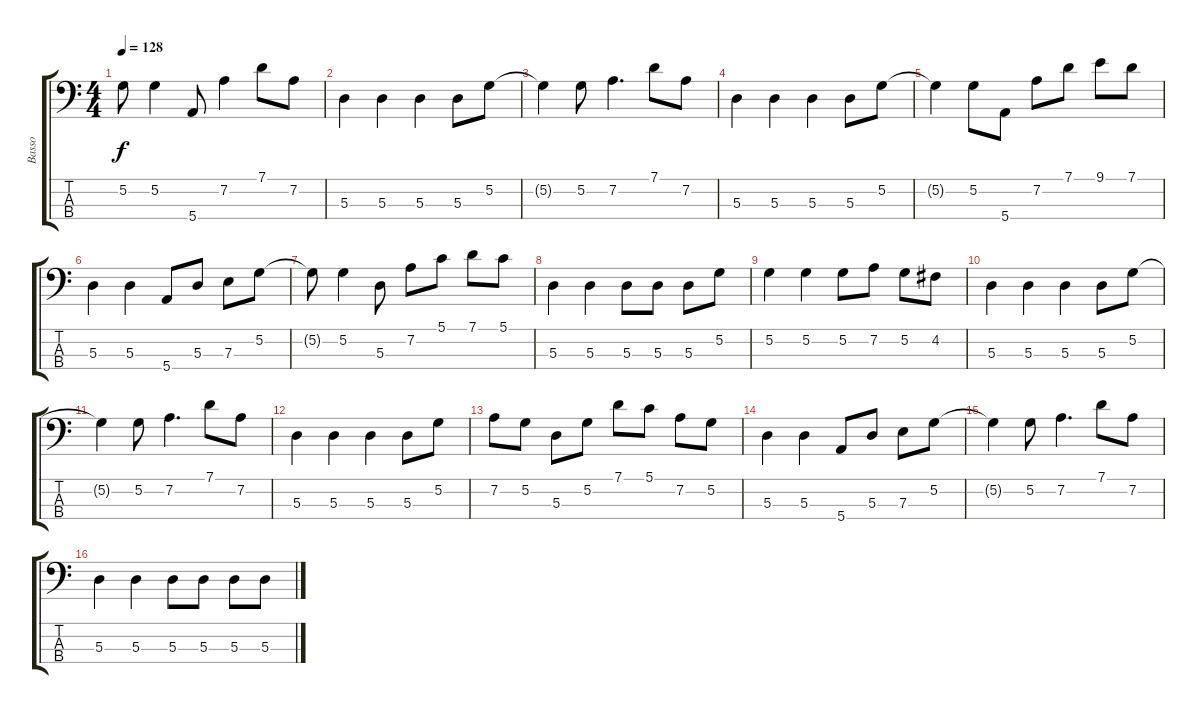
\track ("Basso" "Basso") {instrument electricbassfinger}
\staff {score tabs}
\tuning (G2 D2 A1 E1) {hide}
\ts (4 4)
\tempo 128
\clef f4
\ks aminor
5.2{t}.8{dy f} 5.2.4 5.4.8 7.2.4 7.1.8 7.2.8 |
5.3.4 5.3.4 5.3.4 5.3.8 5.2.8 |
5.2{t}.4 5.2.8 7.2.4{d} 7.1.8 7.2.8 |
5.3.4 5.3.4 5.3.4 5.3.8 5.2.8 |
5.2{t}.4 5.2.8 5.4.8 7.2.8 7.1.8 9.1.8 7.1.8 |
5.3.4 5.3.4 5.4.8 5.3.8 7.3.8 5.2.8 |
5.2{t}.8 5.2.4 5.3.8 7.2.8 5.1.8 7.1.8 5.1.8 |
5.3.4 5.3.4 5.3.8 5.3.8 5.3.8 5.2.8 |
5.2.4 5.2.4 5.2.8 7.2.8 5.2.8 4.2.8 |
5.3.4 5.3.4 5.3.4 5.3.8 5.2.8 |
5.2{t}.4 5.2.8 7.2.4{d} 7.1.8 7.2.8 |
5.3.4 5.3.4 5.3.4 5.3.8 5.2.8 |
7.2.8 5.2.8 5.3.8 5.2.8 7.1.8 5.1.8 7.2.8 5.2.8 |
5.3.4 5.3.4 5.4.8 5.3.8 7.3.8 5.2.8 |
5.2{t}.4 5.2.8 7.2.4{d} 7.1.8 7.2.8 |
5.3.4 5.3.4 5.3.8 5.3.8 5.3.8 5.3.8
